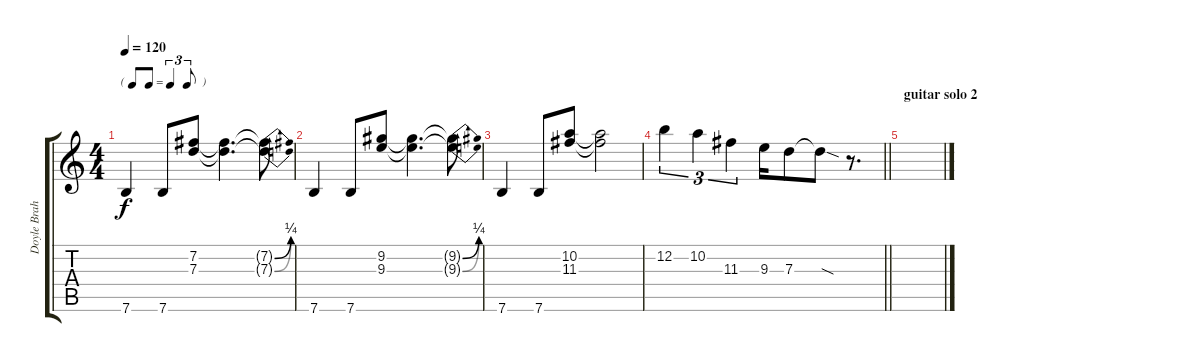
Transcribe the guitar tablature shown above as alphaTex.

\track ("Doyle Braham II" "Doyle Brah") {instrument overdrivenguitar}
\staff {score tabs}
\tuning (E4 B3 G3 D3 A2 E2) {hide}
\ts (4 4)
\tf triplet8th
\tempo 120
\clef g2
\ks c
7.6.4{dy f} 7.6.8 (7.2 7.3).8 (7.2{t} 7.3{t}).4{d} (7.2{be (bend 0 0 60 1) t} 7.3{be (bend 0 0 60 1) t}).8 |
7.6.4 7.6.8 (9.2 9.3).8 (9.2{t} 9.3{t}).4{d} (9.2{be (bend 0 0 60 1) t} 9.3{be (bend 0 0 60 1) t}).8 |
7.6.4 7.6.8 (10.2 11.3).8 (10.2{t} 11.3{t}).2 |
\barLineRight lightlight
12.2.4{tu (3 2)} 10.2.4{tu (3 2)} 11.3.4{tu (3 2)} 9.3.16 7.3.8 7.3{sod t}.8 r.8{d} |
\section ("" "guitar solo 2")
